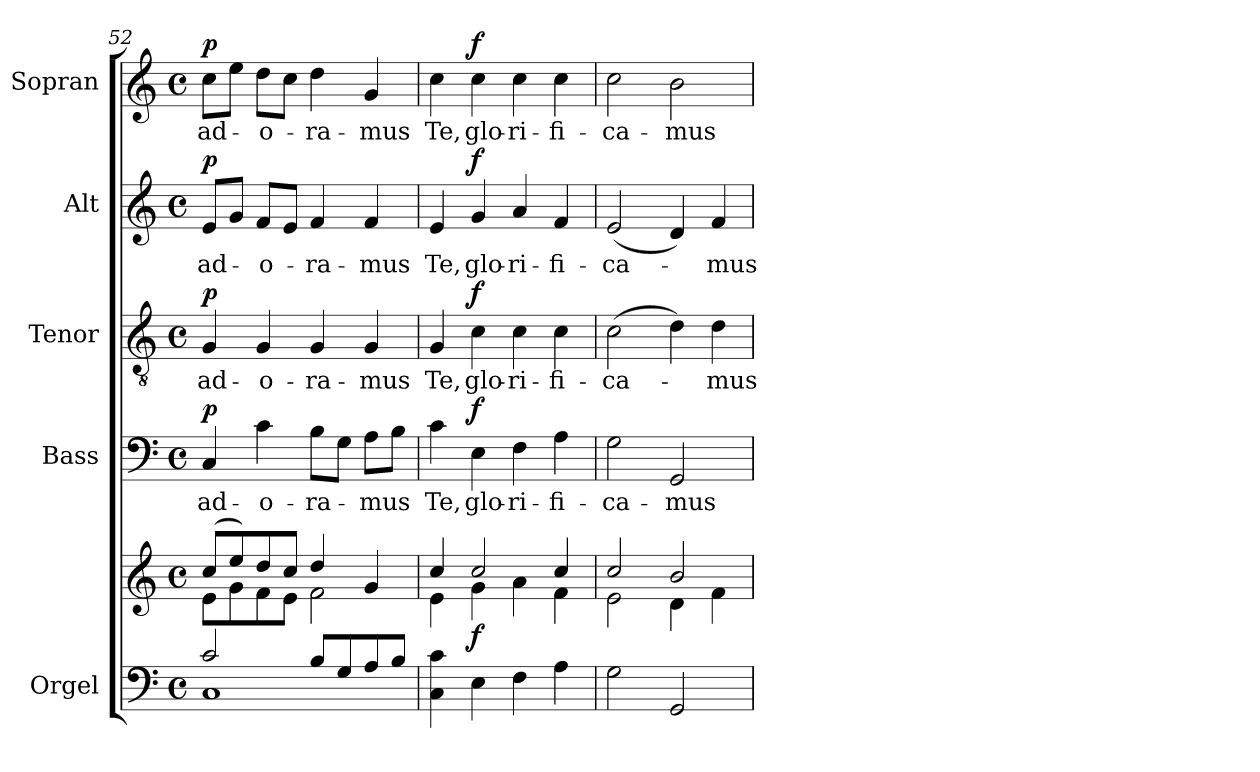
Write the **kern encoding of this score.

**kern	**kern	**dynam	**kern	**text	**dynam	**kern	**text	**dynam	**kern	**text	**dynam	**kern	**text	**dynam
*part5	*part5	*part5	*part4	*part4	*part4	*part3	*part3	*part3	*part2	*part2	*part2	*part1	*part1	*part1
*staff6	*staff5	*staff5/6	*staff4	*staff4	*staff4	*staff3	*staff3	*staff3	*staff2	*staff2	*staff2	*staff1	*staff1	*staff1
*I"Orgel	*	*	*I"Bass	*	*	*I"Tenor	*	*	*I"Alt	*	*	*I"Sopran	*	*
*I'Org.	*	*	*I'B.	*	*	*I'T.	*	*	*I'A.	*	*	*I'S.	*	*
!!LO:PB:g=z
*clefF4	*clefG2	*	*clefF4	*	*	*clefGv2	*	*	*clefG2	*	*	*clefG2	*	*
*k[]	*k[]	*	*k[]	*	*	*k[]	*	*	*k[]	*	*	*k[]	*	*
*C:	*C:	*	*C:	*	*	*C:	*	*	*C:	*	*	*C:	*	*
*M4/4	*M4/4	*	*M4/4	*	*	*M4/4	*	*	*M4/4	*	*	*M4/4	*	*
*met(c)	*met(c)	*	*met(c)	*	*	*met(c)	*	*	*met(c)	*	*	*met(c)	*	*
=52	=52	=52	=52	=52	=52	=52	=52	=52	=52	=52	=52	=52	=52	=52
*^	*^	*	*	*	*	*	*	*	*	*	*	*	*	*
!	!	!	!	!	!	!LO:LY:b	!LO:DY:a	!	!LO:LY:b	!LO:DY:a	!	!LO:LY:b	!LO:DY:a	!	!LO:LY:b	!LO:DY:a
2c/	1C	(<8cc/L	8e\L	.	4C/	ad-	p	4G/	ad-	p	8e/L	ad-	p	8cc\L	ad-	p
.	.	8ee/)	8g\	.	.	.	.	.	.	.	8g/J	.	.	8ee\J	.	.
!	!	!	!	!	!	!LO:LY:b	!	!	!LO:LY:b	!	!	!LO:LY:b	!	!	!LO:LY:b	!
.	.	8dd/	8f\	.	4c\	-o-	.	4G/	-o-	.	8f/L	-o-	.	8dd\L	-o-	.
.	.	8cc/J	8e\J	.	.	.	.	.	.	.	8e/J	.	.	8cc\J	.	.
!	!	!	!	!	!	!LO:LY:b	!	!	!LO:LY:b	!	!	!LO:LY:b	!	!	!LO:LY:b	!
8B/L	.	4dd/	2f\	.	8B\L	-ra-	.	4G/	-ra-	.	4f/	-ra-	.	4dd\	-ra-	.
8G/	.	.	.	.	8G\J	.	.	.	.	.	.	.	.	.	.	.
!	!	!	!	!	!	!LO:LY:b	!	!	!LO:LY:b	!	!	!LO:LY:b	!	!	!LO:LY:b	!
8A/	.	4g/	.	.	8A\L	-mus	.	4G/	-mus	.	4f/	-mus	.	4g/	-mus	.
8B/J	.	.	.	.	8B\J	.	.	.	.	.	.	.	.	.	.	.
*v	*v	*	*	*	*	*	*	*	*	*	*	*	*	*	*	*
=53	=53	=53	=53	=53	=53	=53	=53	=53	=53	=53	=53	=53	=53	=53	=53
!	!	!	!	!	!LO:LY:b	!	!	!LO:LY:b	!	!	!LO:LY:b	!	!	!LO:LY:b	!
4C\ 4c\	4cc/	4e\	.	4c\	Te,	.	4G/	Te,	.	4e/	Te,	.	4cc\	Te,	.
!	!	!	!LO:DY:b	!	!LO:LY:b	!LO:DY:a	!	!LO:LY:b	!LO:DY:a	!	!LO:LY:b	!LO:DY:a	!	!LO:LY:b	!LO:DY:a
4E\	2cc/	4g\	f	4E\	glo-	f	4c\	glo-	f	4g/	glo-	f	4cc\	glo-	f
!	!	!	!	!	!LO:LY:b	!	!	!LO:LY:b	!	!	!LO:LY:b	!	!	!LO:LY:b	!
4F\	.	4a\	.	4F\	-ri-	.	4c\	-ri-	.	4a/	-ri-	.	4cc\	-ri-	.
!	!	!	!	!	!LO:LY:b	!	!	!LO:LY:b	!	!	!LO:LY:b	!	!	!LO:LY:b	!
4A\	4cc/	4f\	.	4A\	-fi-	.	4c\	-fi-	.	4f/	-fi-	.	4cc\	-fi-	.
=54	=54	=54	=54	=54	=54	=54	=54	=54	=54	=54	=54	=54	=54	=54	=54
!	!	!	!	!	!LO:LY:b	!	!	!LO:LY:b	!	!	!LO:LY:b	!	!	!LO:LY:b	!
2G\	2cc/	2e\	.	2G\	-ca-	.	(>2c\	-ca-	.	(<2e/	-ca-	.	2cc\	-ca-	.
!	!	!	!	!	!LO:LY:b	!	!	!	!	!	!	!	!	!LO:LY:b	!
2GG/	2b/	4d\	.	2GG/	-mus	.	4d\)	.	.	4d/)	.	.	2b\	-mus	.
!	!	!	!	!	!	!	!	!LO:LY:b	!	!	!LO:LY:b	!	!	!	!
.	.	4f\	.	.	.	.	4d\	-mus	.	4f/	-mus	.	.	.	.
*	*v	*v	*	*	*	*	*	*	*	*	*	*	*	*	*
=	=	=	=	=	=	=	=	=	=	=	=	=	=	=
*-	*-	*-	*-	*-	*-	*-	*-	*-	*-	*-	*-	*-	*-	*-
